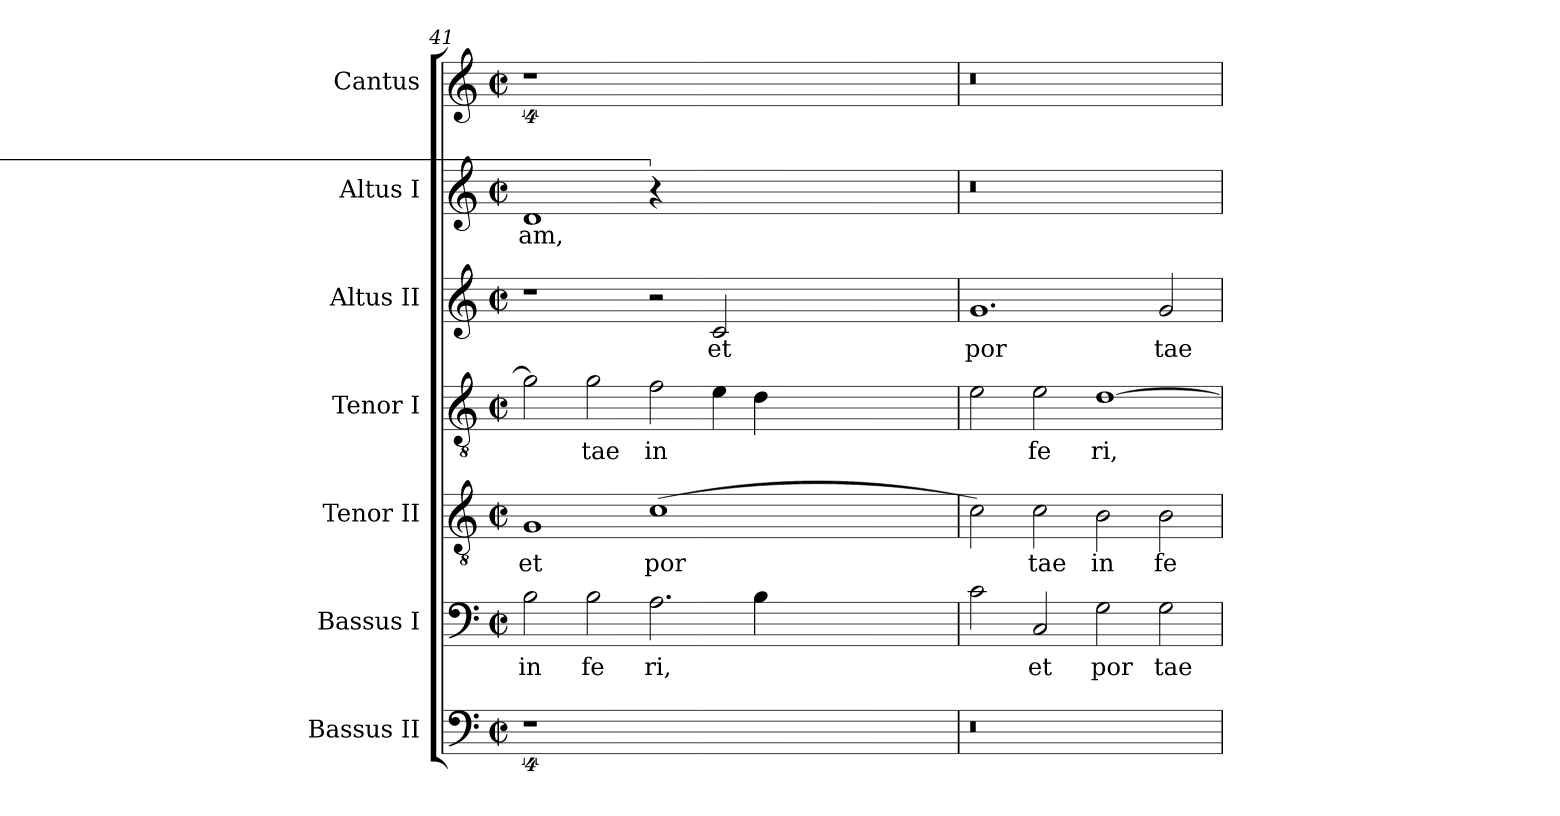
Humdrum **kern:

**kern	**kern	**text	**kern	**text	**kern	**text	**kern	**text	**kern	**text	**kern
*part7	*part6	*part6	*part5	*part5	*part4	*part4	*part3	*part3	*part2	*part2	*part1
*staff7	*staff6	*staff6	*staff5	*staff5	*staff4	*staff4	*staff3	*staff3	*staff2	*staff2	*staff1
*I"Bassus II	*I"Bassus I	*	*I"Tenor II	*	*I"Tenor I	*	*I"Altus II	*	*I"Altus I	*	*I"Cantus
*clefF4	*clefF4	*	*clefGv2	*	*clefGv2	*	*clefG2	*	*clefG2	*	*clefG2
*M2/2	*M2/2	*	*M2/2	*	*M2/2	*	*M2/2	*	*M2/2	*	*M2/2
*met(c|)	*met(c|)	*	*met(c|)	*	*met(c|)	*	*met(c|)	*	*met(c|)	*	*met(c|)
=41	=41	=41	=41	=41	=41	=41	=41	=41	=41	=41	=41
!	!	!LO:LY:b:cj	!	!LO:LY:b:cj	!	!	!	!	!	!LO:LY:b:cj	!
4%9r	2B\	in	1G	et	2g\]	.	1r	.	1d	am,	4%9r
!	!	!LO:LY:b:cj	!	!	!	!LO:LY:b:cj	!	!	!	!	!
.	2B\	fe	.	.	2g\	tae	.	.	.	.	.
!	!	!LO:LY:b:cj	!	!LO:LY:b:cj	!	!LO:LY:b:cj	!	!	!LO:N:vis=1	!	!
.	2.A\	ri,	(>1c	por	2f\	in	2r	.	4%9r	.	.
!	!	!	!	!	!	!	!	!LO:LY:b:cj	!	!	!
.	.	.	.	.	4e\	.	2c/	et	.	.	.
.	4B\	.	.	.	4d\	.	.	.	.	.	.
.	1ryy	.	1ryy	.	1ryy	.	1ryy	.	.	.	.
1ryy	.	.	.	.	.	.	.	.	.	.	1ryy
.	4ryy	.	4ryy	.	4ryy	.	4ryy	.	.	.	.
=42	=42	=42	=42	=42	=42	=42	=42	=42	=42	=42	=42
!	!	!	!	!	!	!	!	!LO:LY:b:cj	!	!	!
0r	2c\	.	2c\)	.	2e\	.	1.g	por	0r	.	0r
!	!	!LO:LY:b:cj	!	!LO:LY:b:cj	!	!LO:LY:b:cj	!	!	!	!	!
.	2C/	et	2c\	tae	2e\	fe	.	.	.	.	.
!	!	!LO:LY:b:cj	!	!LO:LY:b:cj	!	!LO:LY:b:cj	!	!	!	!	!
.	2G\	por	2B\	in	[>1d	ri,	.	.	.	.	.
!	!	!LO:LY:b:cj	!	!LO:LY:b:cj	!	!	!	!LO:LY:b:cj	!	!	!
.	2G\	tae	2B\	fe	.	.	2g/	tae	.	.	.
=	=	=	=	=	=	=	=	=	=	=	=
*-	*-	*-	*-	*-	*-	*-	*-	*-	*-	*-	*-
